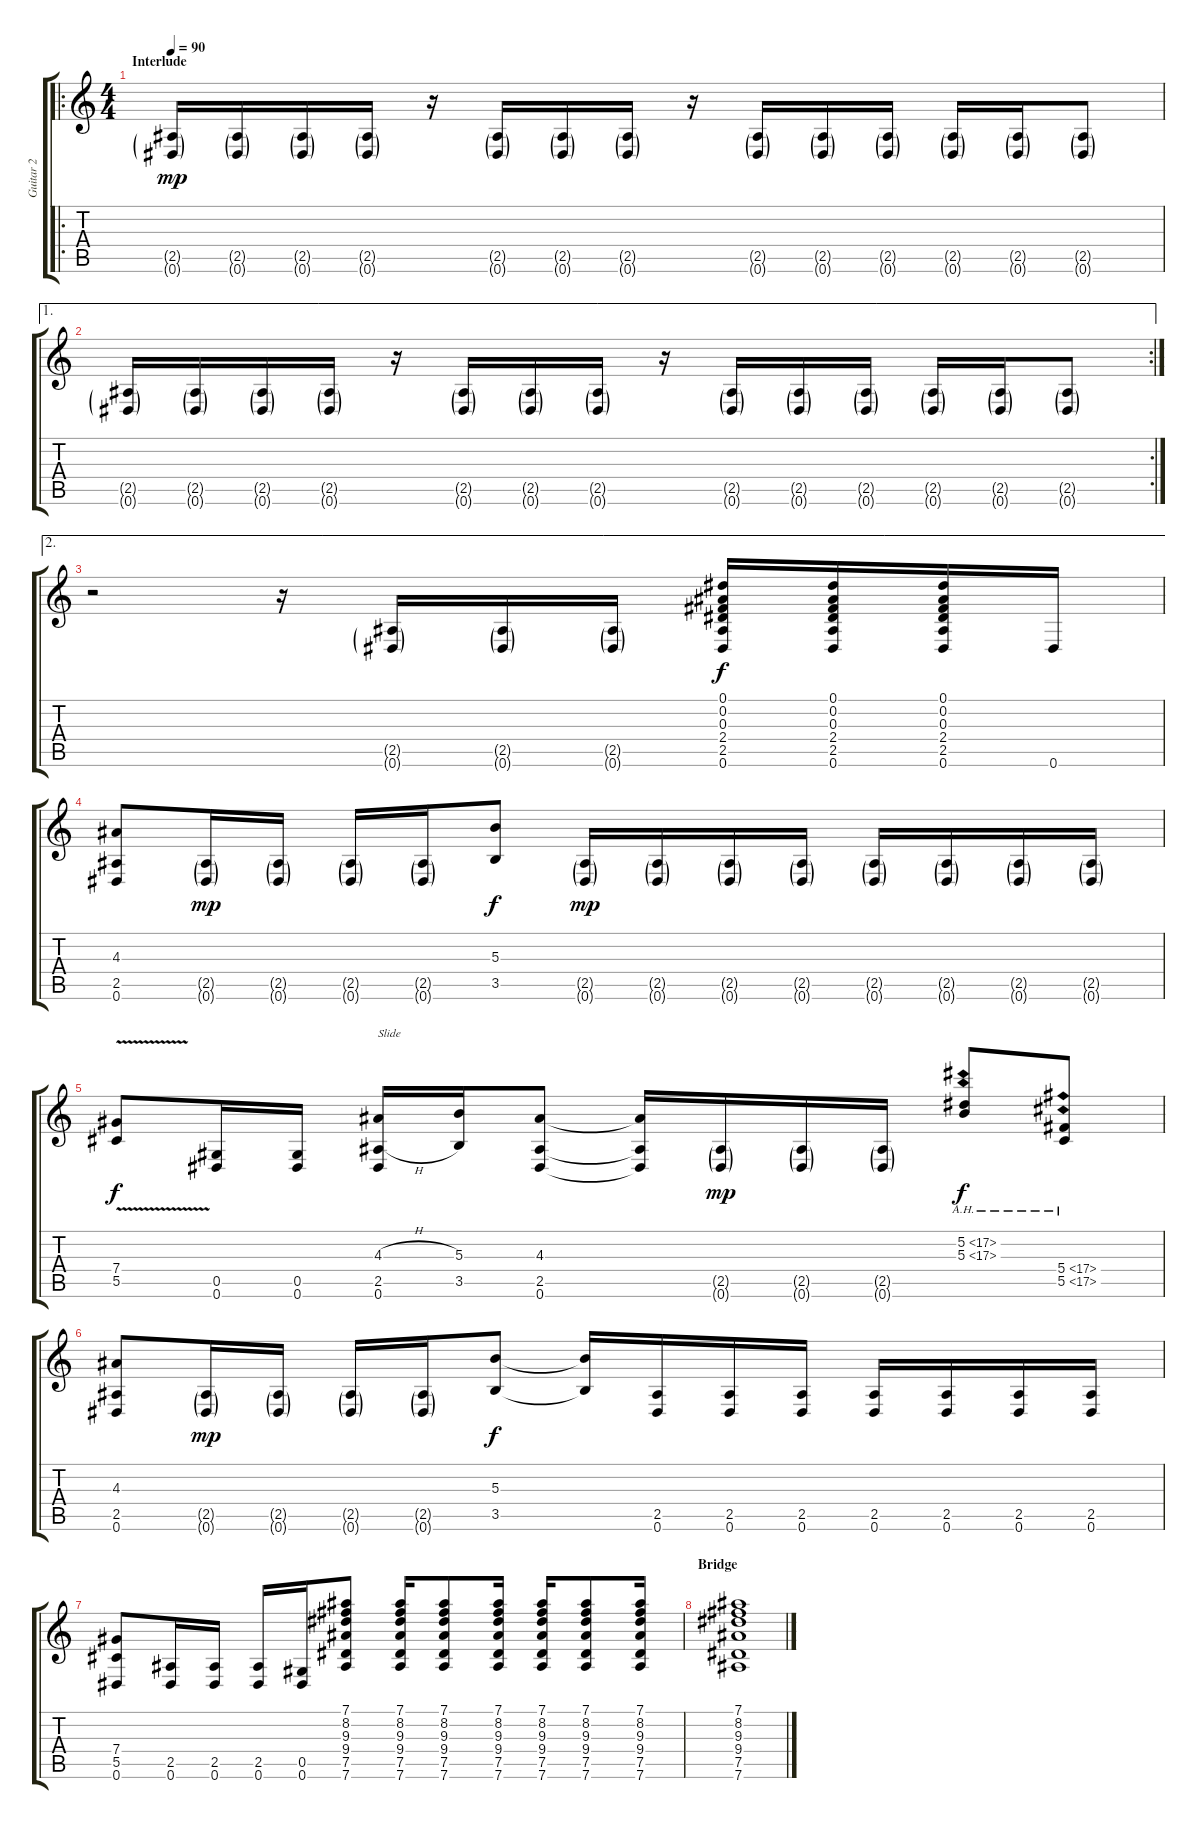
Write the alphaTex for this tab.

\track ("Guitar 2" "Guitar 2") {instrument overdrivenguitar}
\staff {score tabs}
\tuning (Eb4 Bb3 Gb3 Db3 Ab2 Eb2) {hide}
\ro
\ts (4 4)
\section ("" "Interlude")
\tempo 90
\clef g2
\ks c
(2.5{g} 0.6{g}).16{dy mp} (2.5{g} 0.6{g}).16 (2.5{g} 0.6{g}).16 (2.5{g} 0.6{g}).16 r.16 (2.5{g} 0.6{g}).16 (2.5{g} 0.6{g}).16 (2.5{g} 0.6{g}).16 r.16 (2.5{g} 0.6{g}).16 (2.5{g} 0.6{g}).16 (2.5{g} 0.6{g}).16 (2.5{g} 0.6{g}).16 (2.5{g} 0.6{g}).16 (2.5{g} 0.6{g}).8 |
\ae 1
\rc 2
(2.5{g} 0.6{g}).16 (2.5{g} 0.6{g}).16 (2.5{g} 0.6{g}).16 (2.5{g} 0.6{g}).16 r.16 (2.5{g} 0.6{g}).16 (2.5{g} 0.6{g}).16 (2.5{g} 0.6{g}).16 r.16 (2.5{g} 0.6{g}).16 (2.5{g} 0.6{g}).16 (2.5{g} 0.6{g}).16 (2.5{g} 0.6{g}).16 (2.5{g} 0.6{g}).16 (2.5{g} 0.6{g}).8 |
\ae 2
r.2 r.16 (2.5{g} 0.6{g}).16 (2.5{g} 0.6{g}).16 (2.5{g} 0.6{g}).16 (0.1 0.2 0.3 2.4 2.5 0.6).16{dy f} (0.1 0.2 0.3 2.4 2.5 0.6).16 (0.1 0.2 0.3 2.4 2.5 0.6).16 0.6.16 |
(4.3 2.5 0.6).8 (2.5{g} 0.6{g}).16{dy mp} (2.5{g} 0.6{g}).16 (2.5{g} 0.6{g}).16 (2.5{g} 0.6{g}).16 (5.3 3.5).8{dy f} (2.5{g} 0.6{g}).16{dy mp} (2.5{g} 0.6{g}).16 (2.5{g} 0.6{g}).16 (2.5{g} 0.6{g}).16 (2.5{g} 0.6{g}).16 (2.5{g} 0.6{g}).16 (2.5{g} 0.6{g}).16 (2.5{g} 0.6{g}).16 |
(7.4{v} 5.5{v}).8{dy f} (0.5 0.6).16 (0.5 0.6).16 (4.3{h} 2.5{h} 0.6).16{txt "Slide"} (5.3 3.5).16 (4.3 2.5 0.6).8 (4.3{t} 2.5{t} 0.6{t}).16 (2.5{g} 0.6{g}).16{dy mp} (2.5{g} 0.6{g}).16 (2.5{g} 0.6{g}).16 (5.2{ah 12} 5.3{ah 12}).8{dy f} (5.4{ah 12} 5.5{ah 12}).8 |
(4.3 2.5 0.6).8 (2.5{g} 0.6{g}).16{dy mp} (2.5{g} 0.6{g}).16 (2.5{g} 0.6{g}).16 (2.5{g} 0.6{g}).16 (5.3 3.5).8{dy f} (5.3{t} 3.5{t}).16 (2.5 0.6).16 (2.5 0.6).16 (2.5 0.6).16 (2.5 0.6).16 (2.5 0.6).16 (2.5 0.6).16 (2.5 0.6).16 |
(7.4 5.5 0.6).8 (2.5 0.6).16 (2.5 0.6).16 (2.5 0.6).16 (0.5 0.6).16 (7.1 8.2 9.3 9.4 7.5 7.6).8 (7.1 8.2 9.3 9.4 7.5 7.6).16 (7.1 8.2 9.3 9.4 7.5 7.6).8 (7.1 8.2 9.3 9.4 7.5 7.6).16 (7.1 8.2 9.3 9.4 7.5 7.6).16 (7.1 8.2 9.3 9.4 7.5 7.6).8 (7.1 8.2 9.3 9.4 7.5 7.6).16 |
\section ("" "Bridge")
(7.1 8.2 9.3 9.4 7.5 7.6).1
